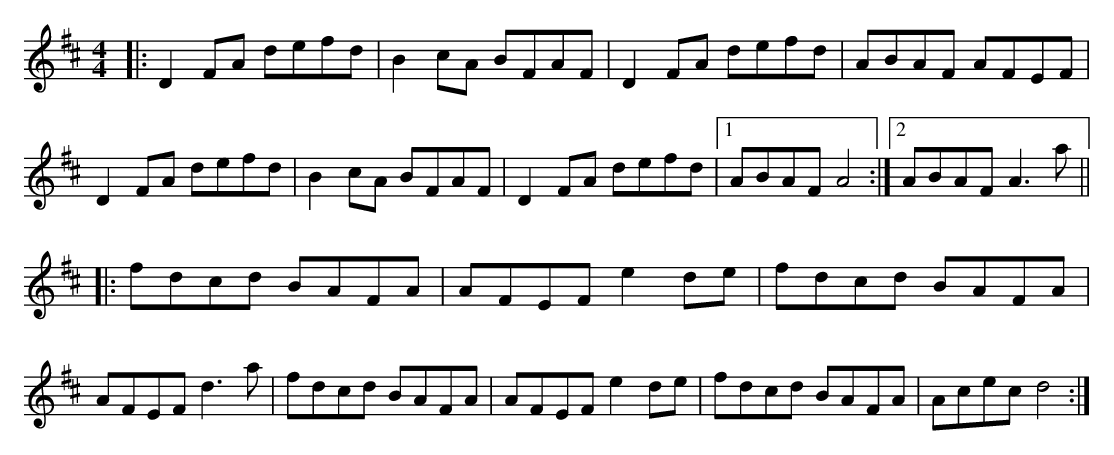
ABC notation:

X:1
M:4/4
K:D
|:D2FA defd|B2cA BFAF|D2FA defd|ABAF AFEF|D2FA defd|B2cA BFAF|D2FA defd|1 ABAF A4:|2 ABAF A3a||
|:fdcd BAFA|AFEF e2de|fdcd BAFA|AFEF d3a|fdcd BAFA|AFEF e2de|fdcd BAFA|Acec d4:|
